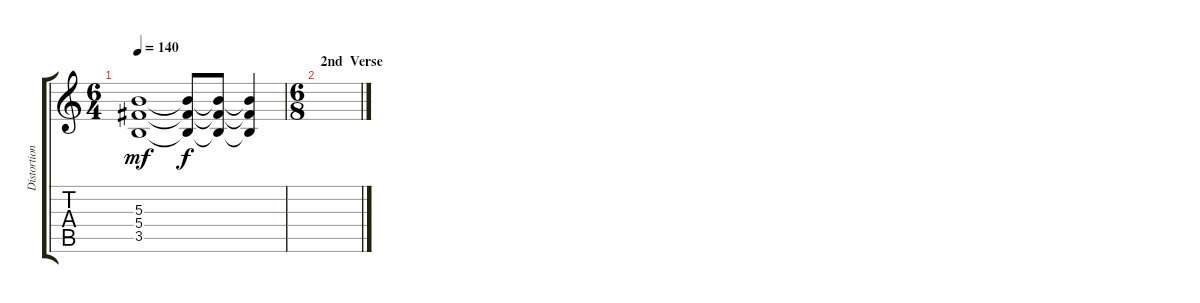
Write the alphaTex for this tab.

\track ("Distortion Guitar" "Distortion") {instrument distortionguitar}
\staff {score tabs}
\tuning (Eb4 Bb3 Gb3 Db3 Ab2 Eb2) {hide}
\ts (6 4)
\tempo 140
\clef g2
\ks c
(5.3 5.4 3.5).1{dy mf} (5.3{t} 5.4{t} 3.5{t}).8{dy f} (5.3{t} 5.4{t} 3.5{t}).8 (5.3{t} 5.4{t} 3.5{t}).4 |
\ts (6 8)
\section ("" "2nd  Verse")
